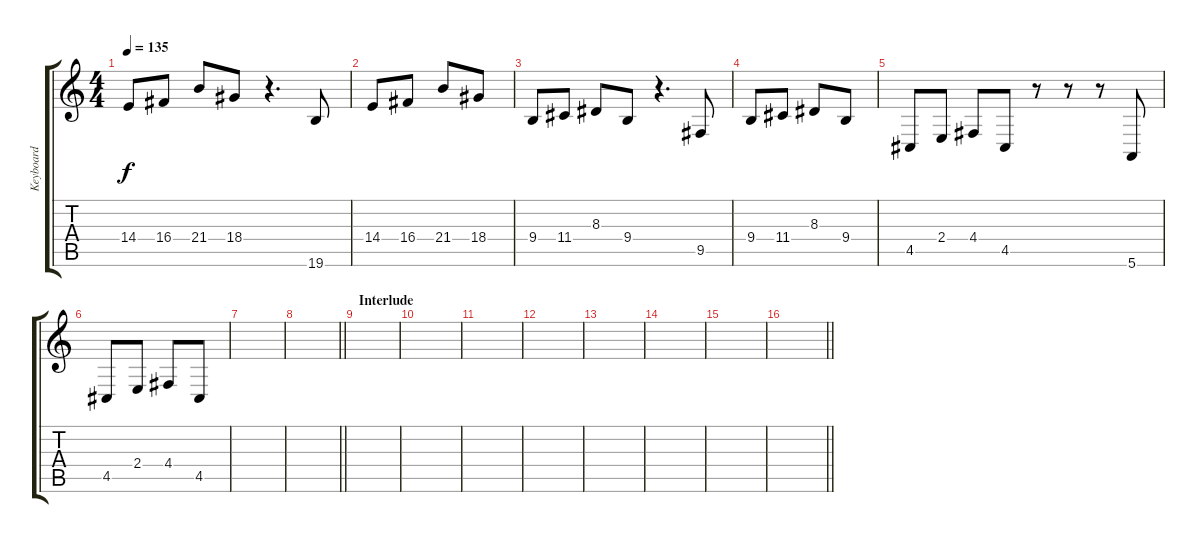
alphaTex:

\track ("Keyboard" "Keyboard") {instrument choiraahs}
\staff {score tabs}
\tuning (E4 B3 G3 D3 A2 E2) {hide}
\ts (4 4)
\tempo 135
\clef g2
\ks c
14.4.8{dy f} 16.4.8 21.4.8 18.4.8 r.4{d} 19.6.8 |
14.4.8 16.4.8 21.4.8 18.4.8 |
9.4.8 11.4.8 8.3.8 9.4.8 r.4{d} 9.5.8 |
9.4.8 11.4.8 8.3.8 9.4.8 |
4.5.8 2.4.8 4.4.8 4.5.8 r.8 r.8 r.8 5.6.8 |
4.5.8 2.4.8 4.4.8 4.5.8 |
|
\barLineRight lightlight
|
\section ("" "Interlude")
|
|
|
|
|
|
|
\barLineRight lightlight
